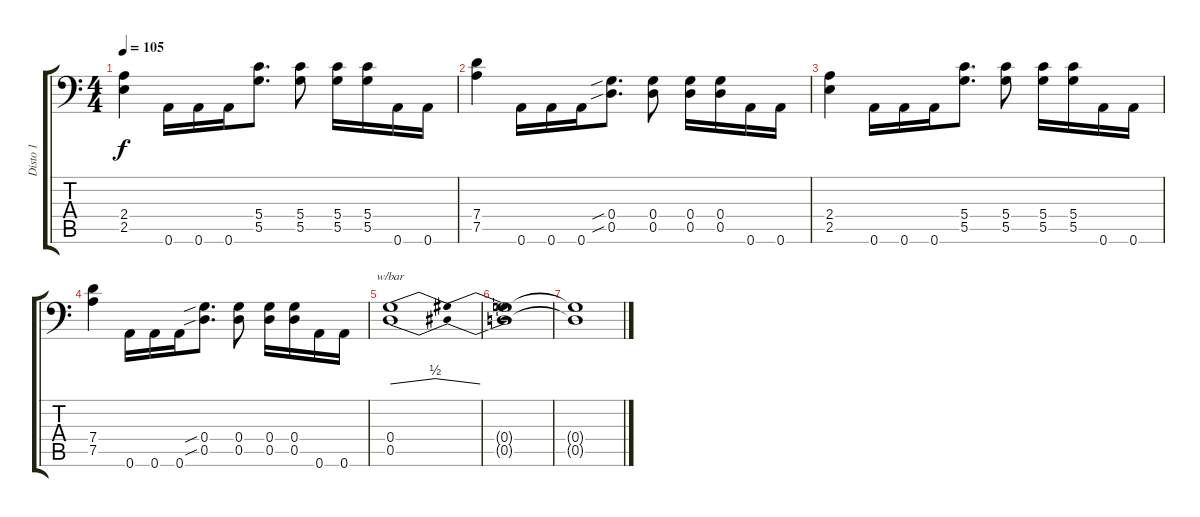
\track ("Disto 1" "Disto 1") {instrument distortionguitar}
\staff {score tabs}
\tuning (A3 E3 C3 G2 D2 A1) {hide}
\ts (4 4)
\tempo 105
\clef f4
\ks c
(2.4 2.5).4{dy f} 0.6.16 0.6.16 0.6.16 (5.4 5.5).8{d} (5.4 5.5).8 (5.4 5.5).16 (5.4 5.5).16 0.6.16 0.6.16 |
(7.4 7.5).4 0.6.16 0.6.16 0.6.16 (0.4{sib} 0.5{sib}).8{d} (0.4 0.5).8 (0.4 0.5).16 (0.4 0.5).16 0.6.16 0.6.16 |
(2.4 2.5).4 0.6.16 0.6.16 0.6.16 (5.4 5.5).8{d} (5.4 5.5).8 (5.4 5.5).16 (5.4 5.5).16 0.6.16 0.6.16 |
(7.4 7.5).4 0.6.16 0.6.16 0.6.16 (0.4{sib} 0.5{sib}).8{d} (0.4 0.5).8 (0.4 0.5).16 (0.4 0.5).16 0.6.16 0.6.16 |
(0.4 0.5).1{tbe (dip default 0 0 30 2 60 0)} |
(0.4{t} 0.5{t}).1 |
(0.4{t} 0.5{t}).1
